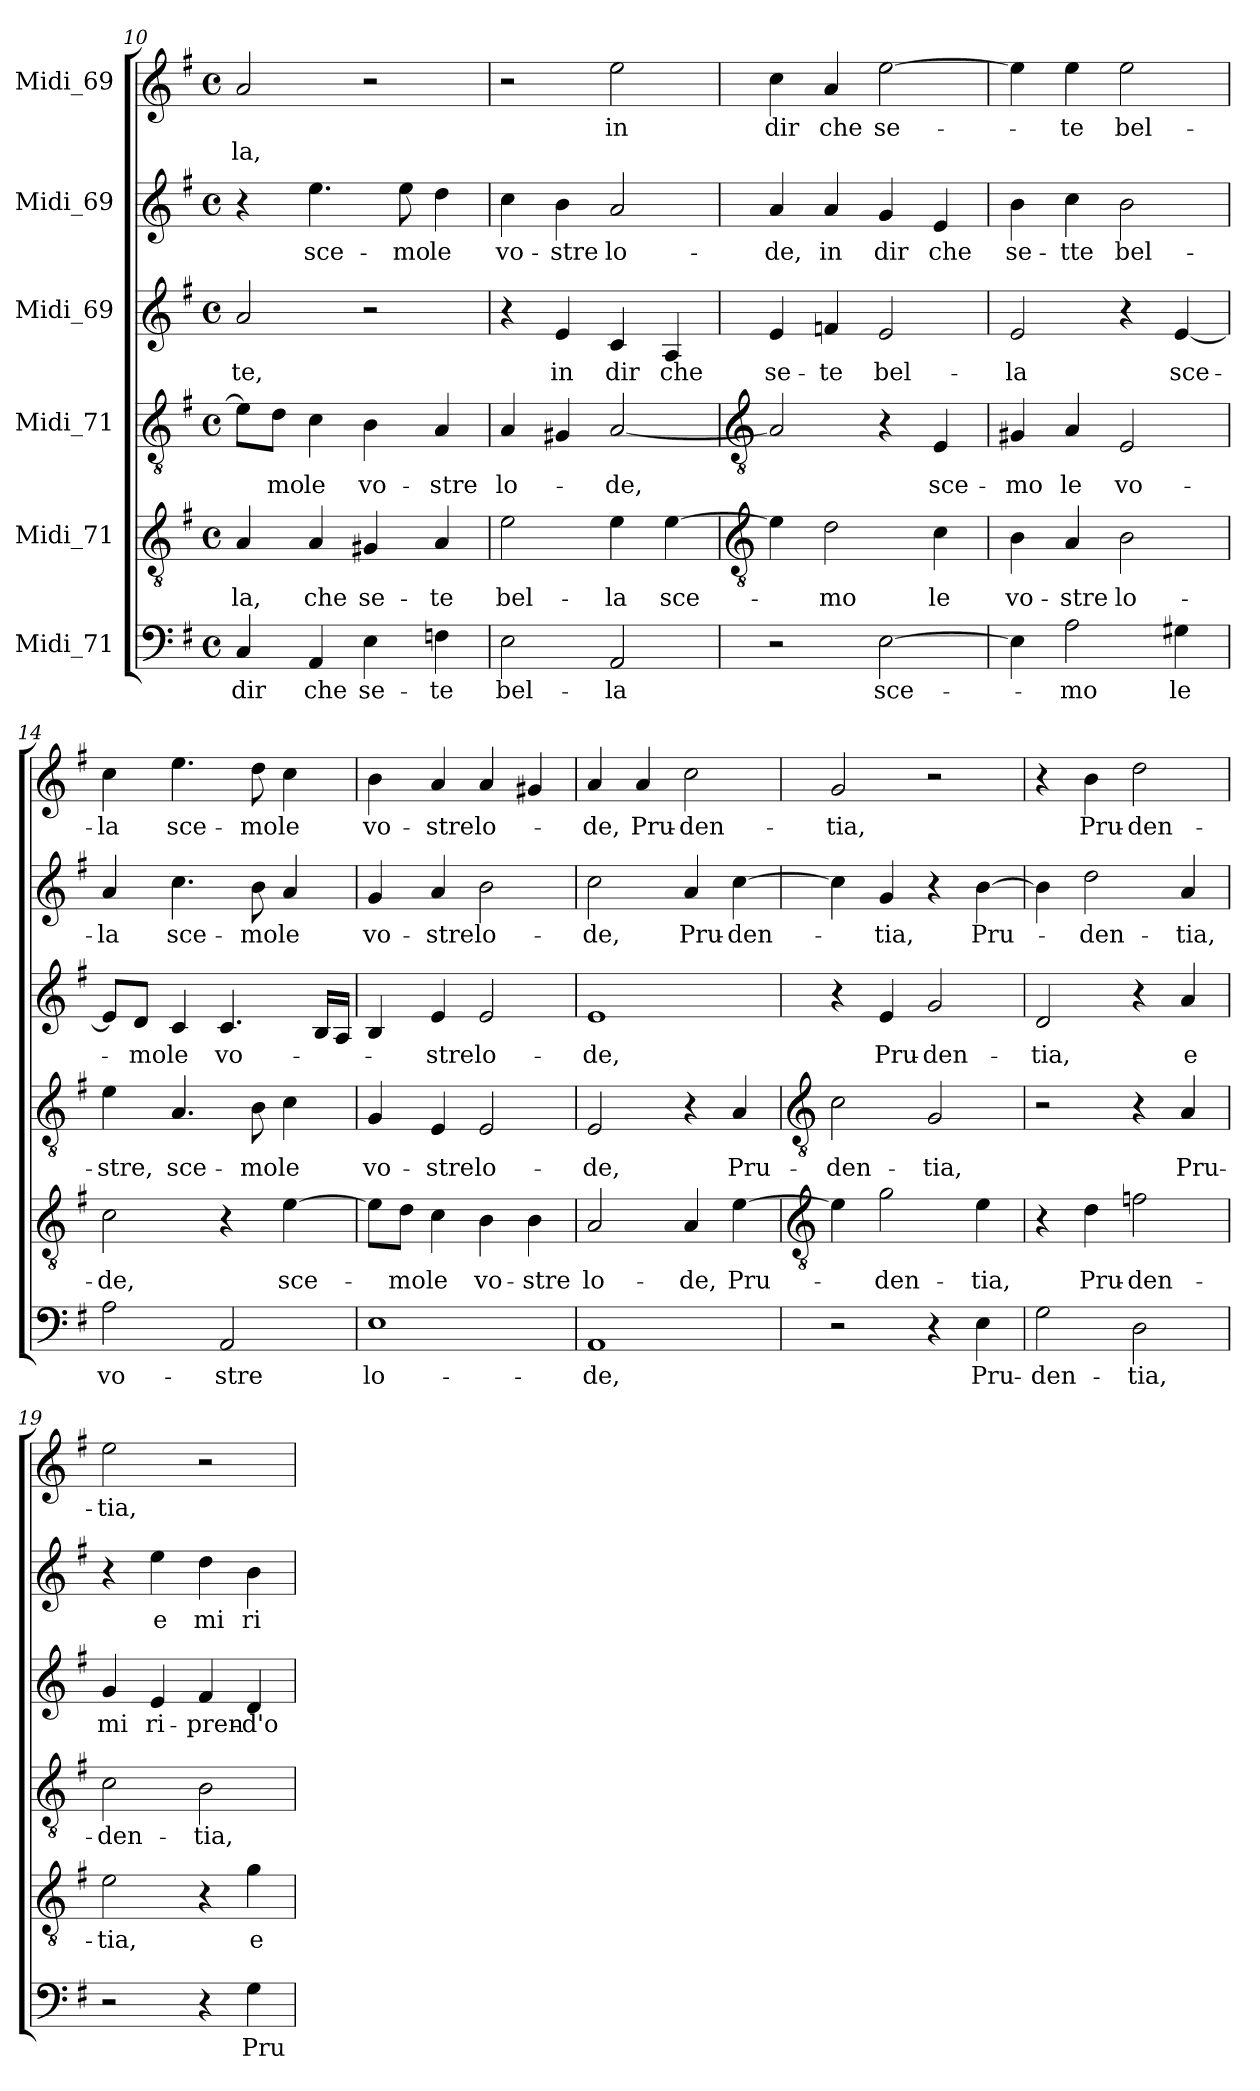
**kern	**text	**kern	**text	**kern	**text	**kern	**text	**kern	**text	**kern	**text	**text
*part6	*part6	*part5	*part5	*part4	*part4	*part3	*part3	*part2	*part2	*part1	*part1	*part1
*staff6	*staff6	*staff5	*staff5	*staff4	*staff4	*staff3	*staff3	*staff2	*staff2	*staff1	*staff1	*staff1
*I"Midi_71	*	*I"Midi_71	*	*I"Midi_71	*	*I"Midi_69	*	*I"Midi_69	*	*I"Midi_69	*	*
*clefF4	*	*clefGv2	*	*clefGv2	*	*clefG2	*	*clefG2	*	*clefG2	*	*
*k[f#]	*	*k[f#]	*	*k[f#]	*	*k[f#]	*	*k[f#]	*	*k[f#]	*	*
*G:	*	*G:	*	*G:	*	*G:	*	*G:	*	*G:	*	*
*M4/4	*	*M4/4	*	*M4/4	*	*M4/4	*	*M4/4	*	*M4/4	*	*
*met(c)	*	*met(c)	*	*met(c)	*	*met(c)	*	*met(c)	*	*met(c)	*	*
=10	=10	=10	=10	=10	=10	=10	=10	=10	=10	=10	=10	=10
!	!LO:LY:b	!	!LO:LY:b	!	!	!	!LO:LY:b	!	!	!	!	!LO:LY:b
4C	dir	4A	-la,	8eL]	.	2a	-te,	4r	.	2a	.	-la,
!	!	!	!	!	!LO:LY:b	!	!	!	!	!	!	!
.	.	.	.	8dJ	-mo	.	.	.	.	.	.	.
!	!LO:LY:b	!	!LO:LY:b	!	!LO:LY:b	!	!	!	!LO:LY:b	!	!	!
4AA	che	4A	che	4c	le	.	.	4.ee	sce-	.	.	.
!	!LO:LY:b	!	!LO:LY:b	!	!LO:LY:b	!	!	!	!	!	!	!
4E	se-	4G#X	se-	4B	vo-	2r	.	.	.	2r	.	.
!	!	!	!	!	!	!	!	!	!LO:LY:b	!	!	!
.	.	.	.	.	.	.	.	8ee	-mo	.	.	.
!	!LO:LY:b	!	!LO:LY:b	!	!LO:LY:b	!	!	!	!LO:LY:b	!	!	!
4Fn	-te	4A	-te	4A	-stre	.	.	4dd	le	.	.	.
=11	=11	=11	=11	=11	=11	=11	=11	=11	=11	=11	=11	=11
!	!LO:LY:b	!	!LO:LY:b	!	!LO:LY:b	!	!	!	!LO:LY:b	!	!	!
2E	bel-	2e	bel-	4A	lo-	4r	.	4cc	vo-	2r	.	.
!	!	!	!	!	!	!	!LO:LY:b	!	!LO:LY:b	!	!	!
.	.	.	.	4G#X	.	4e	in	4b	-stre	.	.	.
!	!LO:LY:b	!	!LO:LY:b	!	!LO:LY:b	!	!LO:LY:b	!	!LO:LY:b	!	!LO:LY:b	!
2AA	-la	4e	-la	[2A	-de,	4c	dir	2a	lo-	2ee	in	.
!	!	!	!LO:LY:b	!	!	!	!LO:LY:b	!	!	!	!	!
.	.	[4e	sce-	.	.	4A	che	.	.	.	.	.
!!LO:LB:g=z
=12	=12	=12	=12	=12	=12	=12	=12	=12	=12	=12	=12	=12
*	*	*clefGv2	*	*clefGv2	*	*	*	*	*	*	*	*
!	!	!	!	!	!	!	!LO:LY:b	!	!LO:LY:b	!	!LO:LY:b	!
2r	.	4e]	.	2A]	.	4e	se-	4a	-de,	4cc	dir	.
!	!	!	!LO:LY:b	!	!	!	!LO:LY:b	!	!LO:LY:b	!	!LO:LY:b	!
.	.	2d	-mo	.	.	4fn	-te	4a	in	4a	che	.
!	!LO:LY:b	!	!	!	!	!	!LO:LY:b	!	!LO:LY:b	!	!LO:LY:b	!
[2E	sce-	.	.	4r	.	2e	bel-	4g	dir	[2ee	se-	.
!	!	!	!LO:LY:b	!	!LO:LY:b	!	!	!	!LO:LY:b	!	!	!
.	.	4c	le	4E	sce-	.	.	4e	che	.	.	.
=13	=13	=13	=13	=13	=13	=13	=13	=13	=13	=13	=13	=13
!	!	!	!LO:LY:b	!	!LO:LY:b	!	!LO:LY:b	!	!LO:LY:b	!	!	!
4E]	.	4B	vo-	4G#X	-mo	2e	-la	4b	se-	4ee]	.	.
!	!LO:LY:b	!	!LO:LY:b	!	!LO:LY:b	!	!	!	!LO:LY:b	!	!LO:LY:b	!
2A	-mo	4A	-stre	4A	le	.	.	4cc	-tte	4ee	-te	.
!	!	!	!LO:LY:b	!	!LO:LY:b	!	!	!	!LO:LY:b	!	!LO:LY:b	!
.	.	2B	lo-	2E	vo-	4r	.	2b	bel-	2ee	bel-	.
!	!LO:LY:b	!	!	!	!	!	!LO:LY:b	!	!	!	!	!
4G#X	le	.	.	.	.	[4e	sce-	.	.	.	.	.
=14	=14	=14	=14	=14	=14	=14	=14	=14	=14	=14	=14	=14
!	!LO:LY:b	!	!LO:LY:b	!	!LO:LY:b	!	!	!	!LO:LY:b	!	!LO:LY:b	!
2A	vo-	2c	-de,	4e	-stre,	8eL]	.	4a	-la	4cc	-la	.
!	!	!	!	!	!	!	!LO:LY:b	!	!	!	!	!
.	.	.	.	.	.	8dJ	-mo	.	.	.	.	.
!	!	!	!	!	!LO:LY:b	!	!LO:LY:b	!	!LO:LY:b	!	!LO:LY:b	!
.	.	.	.	4.A	sce-	4c	le	4.cc	sce-	4.ee	sce-	.
!	!LO:LY:b	!	!	!	!	!	!LO:LY:b	!	!	!	!	!
2AA	-stre	4r	.	.	.	4.c	vo-	.	.	.	.	.
!	!	!	!	!	!LO:LY:b	!	!	!	!LO:LY:b	!	!LO:LY:b	!
.	.	.	.	8B	-mo	.	.	8b	-mo	8dd	-mo	.
!	!	!	!LO:LY:b	!	!LO:LY:b	!	!	!	!LO:LY:b	!	!LO:LY:b	!
.	.	[4e	sce-	4c	le	.	.	4a	le	4cc	le	.
.	.	.	.	.	.	16BLL	.	.	.	.	.	.
.	.	.	.	.	.	16AJJ	.	.	.	.	.	.
=15	=15	=15	=15	=15	=15	=15	=15	=15	=15	=15	=15	=15
!	!LO:LY:b	!	!	!	!LO:LY:b	!	!	!	!LO:LY:b	!	!LO:LY:b	!
1E	lo-	8eL]	.	4G	vo-	4B	.	4g	vo-	4b	vo-	.
!	!	!	!LO:LY:b	!	!	!	!	!	!	!	!	!
.	.	8dJ	-mo	.	.	.	.	.	.	.	.	.
!	!	!	!LO:LY:b	!	!LO:LY:b	!	!LO:LY:b	!	!LO:LY:b	!	!LO:LY:b	!
.	.	4c	le	4E	-stre	4e	-stre	4a	-stre	4a	-stre	.
!	!	!	!LO:LY:b	!	!LO:LY:b	!	!LO:LY:b	!	!LO:LY:b	!	!LO:LY:b	!
.	.	4B	vo-	2E	lo-	2e	lo-	2b	lo-	4a	lo-	.
!	!	!	!LO:LY:b	!	!	!	!	!	!	!	!	!
.	.	4B	-stre	.	.	.	.	.	.	4g#X	.	.
=16	=16	=16	=16	=16	=16	=16	=16	=16	=16	=16	=16	=16
!	!LO:LY:b	!	!LO:LY:b	!	!LO:LY:b	!	!LO:LY:b	!	!LO:LY:b	!	!LO:LY:b	!
1AA	-de,	2A	lo-	2E	-de,	1e	-de,	2cc	-de,	4a	-de,	.
!	!	!	!	!	!	!	!	!	!	!	!LO:LY:b	!
.	.	.	.	.	.	.	.	.	.	4a	Pru-	.
!	!	!	!LO:LY:b	!	!	!	!	!	!LO:LY:b	!	!LO:LY:b	!
.	.	4A	-de,	4r	.	.	.	4a	Pru-	2cc	-den-	.
!	!	!	!LO:LY:b	!	!LO:LY:b	!	!	!	!LO:LY:b	!	!	!
.	.	[4e	Pru-	4A	Pru-	.	.	[4cc	-den-	.	.	.
!!LO:LB:g=z
=17	=17	=17	=17	=17	=17	=17	=17	=17	=17	=17	=17	=17
*	*	*clefGv2	*	*clefGv2	*	*	*	*	*	*	*	*
!	!	!	!	!	!LO:LY:b	!	!	!	!	!	!LO:LY:b	!
2r	.	4e]	.	2c	-den-	4r	.	4cc]	.	2g	-tia,	.
!	!	!	!LO:LY:b	!	!	!	!LO:LY:b	!	!LO:LY:b	!	!	!
.	.	2g	-den-	.	.	4e	Pru-	4g	-tia,	.	.	.
!	!	!	!	!	!LO:LY:b	!	!LO:LY:b	!	!	!	!	!
4r	.	.	.	2G	-tia,	2g	-den-	4r	.	2r	.	.
!	!LO:LY:b	!	!LO:LY:b	!	!	!	!	!	!LO:LY:b	!	!	!
4E	Pru-	4e	-tia,	.	.	.	.	[4b	Pru-	.	.	.
=18	=18	=18	=18	=18	=18	=18	=18	=18	=18	=18	=18	=18
!	!LO:LY:b	!	!	!	!	!	!LO:LY:b	!	!	!	!	!
2G	-den-	4r	.	2r	.	2d	-tia,	4b]	.	4r	.	.
!	!	!	!LO:LY:b	!	!	!	!	!	!LO:LY:b	!	!LO:LY:b	!
.	.	4d	Pru-	.	.	.	.	2dd	-den-	4b	Pru-	.
!	!LO:LY:b	!	!LO:LY:b	!	!	!	!	!	!	!	!LO:LY:b	!
2D	-tia,	2fn	-den-	4r	.	4r	.	.	.	2dd	-den-	.
!	!	!	!	!	!LO:LY:b	!	!LO:LY:b	!	!LO:LY:b	!	!	!
.	.	.	.	4A	Pru-	4a	e	4a	-tia,	.	.	.
=19	=19	=19	=19	=19	=19	=19	=19	=19	=19	=19	=19	=19
!	!	!	!LO:LY:b	!	!LO:LY:b	!	!LO:LY:b	!	!	!	!LO:LY:b	!
2r	.	2e	-tia,	2c	-den-	4g	mi	4r	.	2ee	-tia,	.
!	!	!	!	!	!	!	!LO:LY:b	!	!LO:LY:b	!	!	!
.	.	.	.	.	.	4e	ri-	4ee	e	.	.	.
!	!	!	!	!	!LO:LY:b	!	!LO:LY:b	!	!LO:LY:b	!	!	!
4r	.	4r	.	2B	-tia,	4f#	-pren-	4dd	mi	2r	.	.
!	!LO:LY:b	!	!LO:LY:b	!	!	!	!LO:LY:b	!	!LO:LY:b	!	!	!
4G	Pru-	4g	e	.	.	4d	-d'o-	4b	ri-	.	.	.
=	=	=	=	=	=	=	=	=	=	=	=	=
*-	*-	*-	*-	*-	*-	*-	*-	*-	*-	*-	*-	*-
